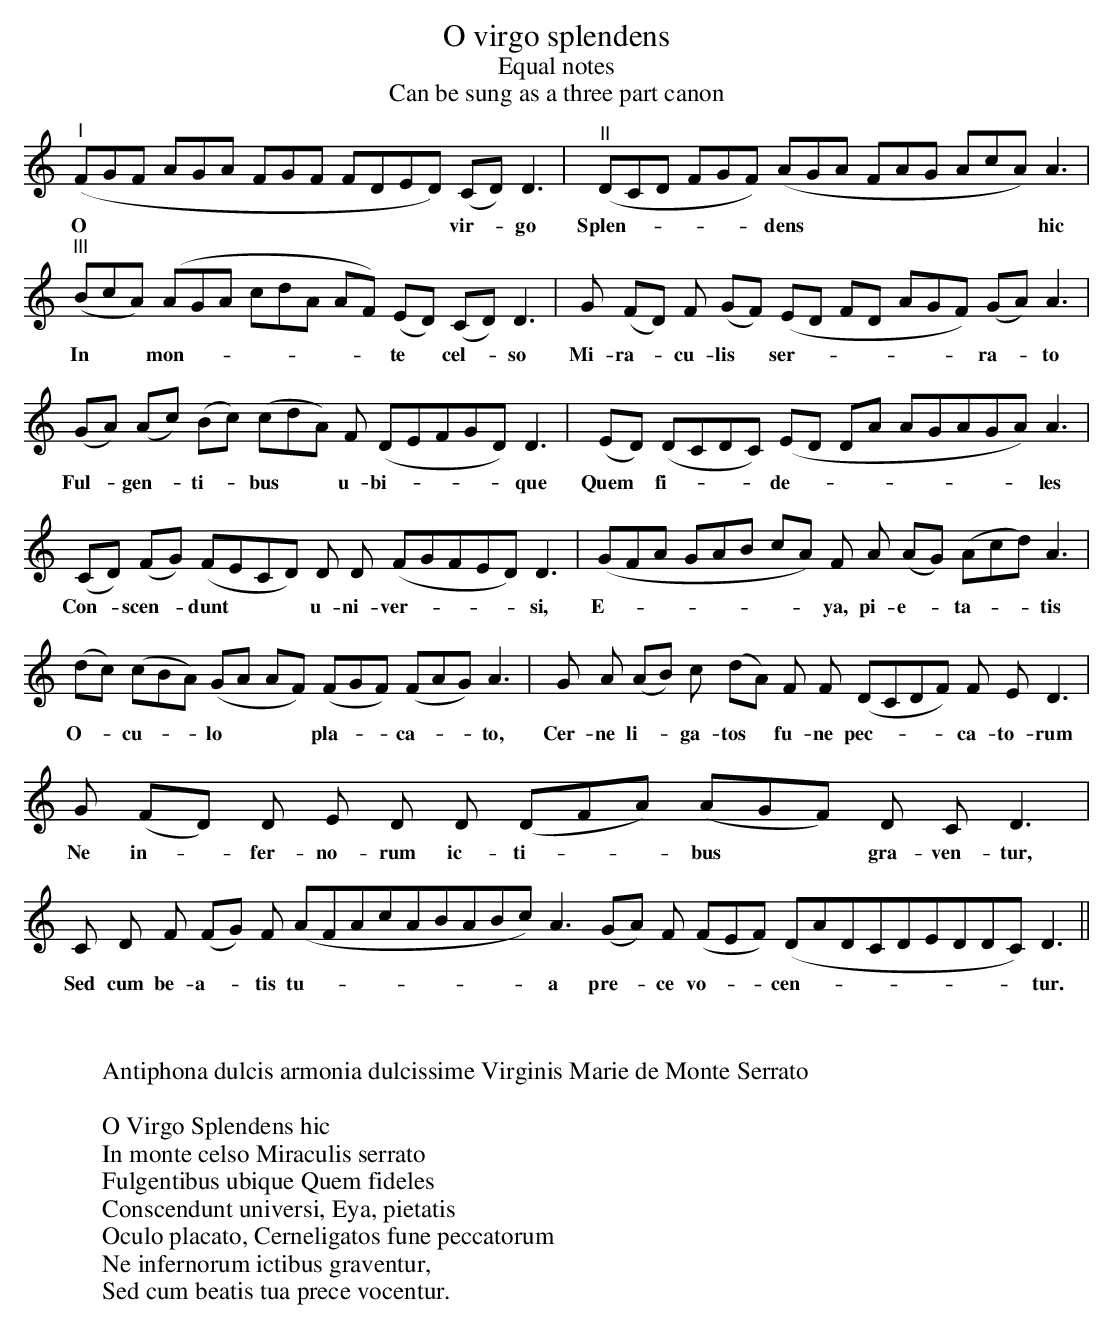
X:1
T: O virgo splendens
M: none
L: 1/8
Q: 1/8=180
K: D Dorian
V:1
"^I" (FGF AGA FGF FDED) (CD)  D3|"^II" (DCD FGF) (AGA FAG AcA) A3 |
w:O** *** *** ****   vir-*go Splen-*****dens******** hic
"^III"  (BcA) (AGA cdA AF) (ED) (CD)  D3 | G (FD) F (GF) (ED FD AGF) (GA) A3 |
w:In**  mon-*******  te*  cel-*so  Mi-ra-*cu-lis* ser-******   ra-*to
 (GA) (Ac) (Bc) (cdA) F (DEFGD) D3 | (ED) (DCDC) (ED DA AGAGA) A3 |
w:Ful-*gen-*ti-*bus** u-bi-****que   Quem* fi-*** de-******** les
 (CD) (FG)  (FECD)   D  D (FGFED)  D3 |(GFA GAB cA) F    A (AG) (Acd) A3 |
w:Con-*scen-*dunt*** u-ni- ver-****si,  E-***** **  ya, pi- e-*  ta-**tis
 (dc) (cBA) (GA AF) (FGF) (FAG) A3 | G  A (AB) c (dA)   F  F (DCDF)   F  E D3 |
w:O-*  cu-** lo***   pla-**ca-**to, Cer-ne li-*ga-tos* fu-ne  pec-***ca-to-rum
  G (FD)  D   E  D  D (DFA) (AGF)    D  C  D3 |
w:Ne in-*fer-no-rum ic-ti-** bus** gra-ven-tur,
   C   D   F (FG) F (AFAcABABc) A3 (GA)   F (FEF) (DADCDEDDC)  D3 ||
w:Sed cum be- a-*tis tu-********a   pre-*ce  vo-** cen-********tur.
W:
W:
W:Antiphona dulcis armonia dulcissime Virginis Marie de Monte Serrato
W:
W:O Virgo Splendens hic
W:In monte celso Miraculis serrato
W:Fulgentibus ubique Quem fideles
W:Conscendunt universi, Eya, pietatis
W:Oculo placato, Cerneligatos fune peccatorum
W:Ne infernorum ictibus graventur,
W:Sed cum beatis tua prece vocentur.
